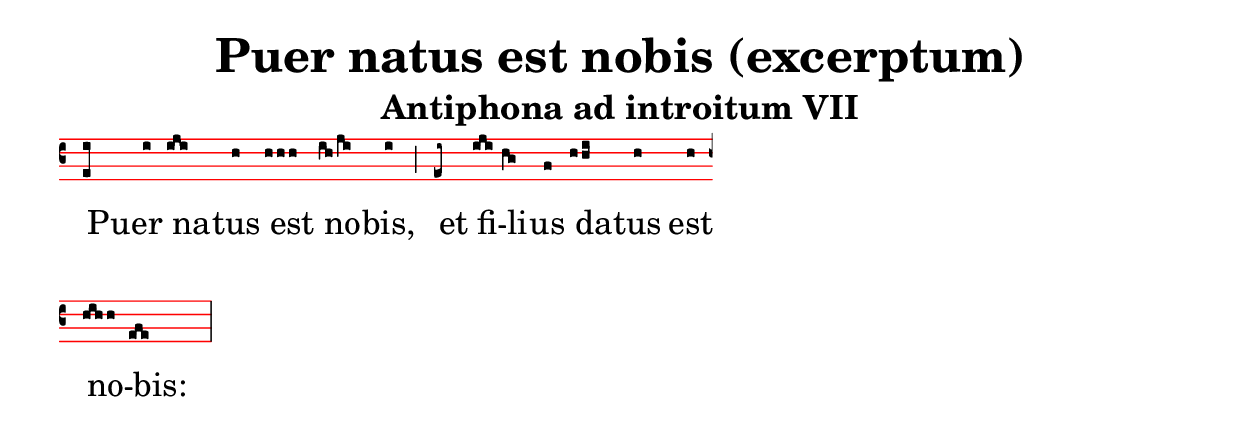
\version "2.7.32"
\header {
    title	= "Puer natus est nobis (excerptum)"
    subtitle	= "Antiphona ad introitum VII"
    texidoc = "

Demonstrate gregorian chant notation

This file pretty nicely demonstrates what still does
not work among ligatures: (i) horizontal spacing between ligatures and
lyrics aligment is broken; (ii) lily crashes when removing
Stem_engraver, but still using Slur_engraver (this is useful needed
for the \oldaddlyrics feature when no slurs are to be typeset); (iii)
episem causes a parse error (this used to work a while ago); (iv)
support for augmentum dots is missing; (v) accidentals must be placed
before the ligature (not demonstrated in this example)."

}

#(set-global-staff-size 26)
\include "gregorian-init.ly"

%%% N.B.: Yes, I know, the formatting of the following looks awful,
%%% but this is intentional for editorial purposes (simplifies some
%%% global search/replace operations in emacs).

cantus = \new VaticanaVoice = "cantus"  {
  \[ g4\melisma %%% Pu-
    \pes
    d'\melismaEnd
  \]
  d'		%%% er
  \[ d'\melisma %%% na-
    \pes e' \flexa
    d'\melismaEnd
  \]
  c'		%%% tus
  \[ c'\melisma %%% est
    c'
    c'\melismaEnd
  \]
  \[ d'\melisma %%% no-
    \flexa c' e' \flexa
    d'\melismaEnd
  \]
  d'            %%% bis,
  \divisioMaior
  \[ g\melisma %%% et
    \pes \deminutum
    d'\melismaEnd
  \]
  \[ d'\melisma %%% fi-
    \pes e' \flexa
    d'\melismaEnd
  \]
  \[ c'\melisma %%% li-
    \flexa
    b\melismaEnd
  \]
  a		%%% us
  \[ c'\melisma %%% da-
    c' \pes
    d'\melismaEnd
  \]
  c'		%%% tus-
  c'		%%% est
  \[ c'\melisma %%% no-
    \pes d' \flexa c'
    c'\melismaEnd
  \]
  \[ g\melisma %%% bis:
    \pes a \flexa
    g\melismaEnd
  \]
  \divisioMaxima
}

verba = \new Lyrics = "verba" \lyricmode {
  Pu -- er na -- tus est no -- bis,
  et fi -- li -- us da -- tus est no -- bis:
}

\paper  {
    line-thickness = \staff-space / 7.0
}

\score {
  <<
    \cantus
    \lyricsto "cantus" \verba
  >>
  \layout {
    line-width = 137.0\mm
    width = 137.0\mm
    indent = 0.0
    ragged-right = ##t
    packed = ##t
    \context {
      \Score
      \remove Bar_number_engraver
%     \override SpacingSpanner #'spacing-increment = #0.5
      timing = ##f

      % Maybe don't do this except for transcription -- it may produce
      % additional space
      barAlways = ##t
%     skipBars = ##t
    }
  }
}
